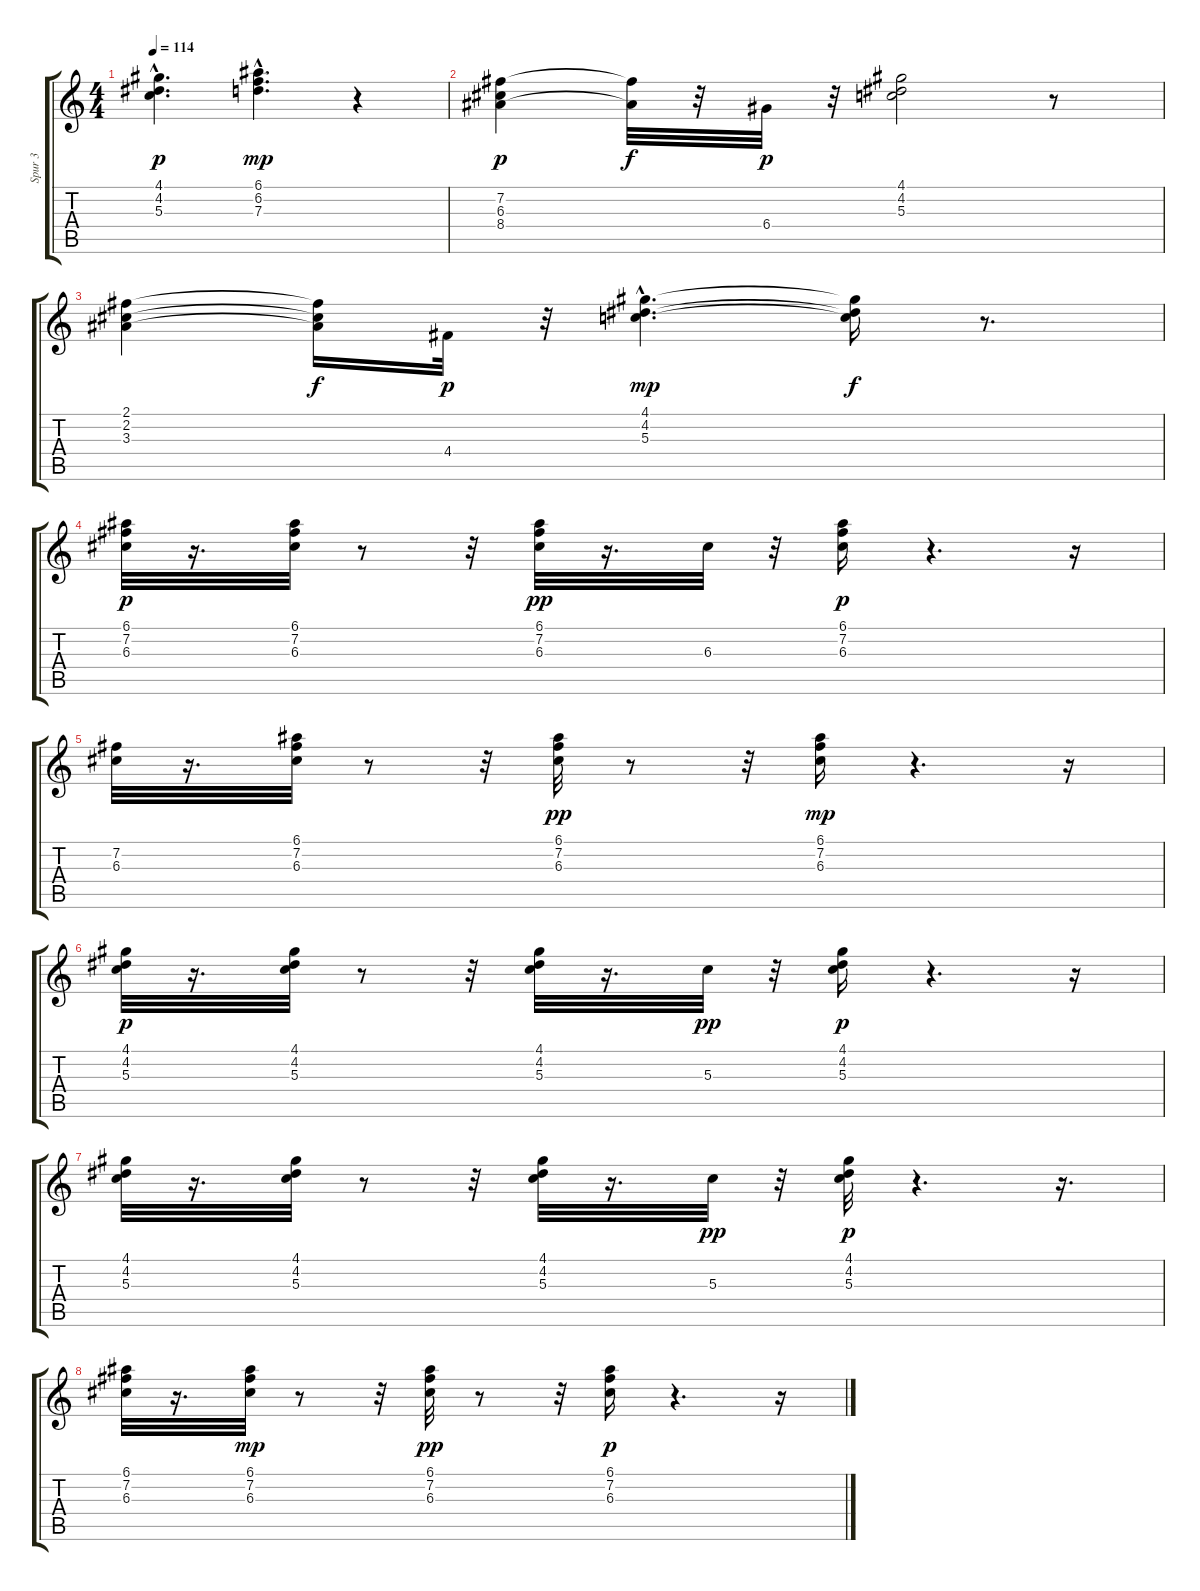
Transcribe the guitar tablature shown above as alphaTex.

\track ("Spur 3" "Spur 3") {instrument electricguitarclean}
\staff {score tabs}
\tuning (E4 B3 G3 D3 A2 E2) {hide}
\ts (4 4)
\tempo 114
\clef g2
\ks c
(4.1{hac} 4.2 5.3).4{d dy p} (6.1{hac} 6.2{hac} 7.3{hac}).4{d dy mp} r.4 |
(7.2 6.3 8.4).4{dy p} (7.2{t} 8.4{t}).32{dy f} r.32 6.4.32{dy p} r.32 (4.1 4.2 5.3).2 r.8 |
(2.1 2.2 3.3).4 (2.1{t} 2.2{t} 3.3{t}).16{dy f} 4.4.32{dy p} r.32 (4.1{hac} 4.2{hac} 5.3{hac}).4{d dy mp} (4.1{t} 4.2{t} 5.3{t}).16{dy f} r.8{d} |
(6.1 7.2 6.3).32{dy p} r.16{d} (6.1 7.2 6.3).32 r.8 r.32 (6.1 7.2 6.3).32{dy pp} r.16{d} 6.3.32 r.32 (6.1 7.2 6.3).16{dy p} r.4{d} r.16 |
(7.2 6.3).32 r.16{d} (6.1 7.2 6.3).32 r.8 r.32 (6.1 7.2 6.3).32{dy pp} r.8 r.32 (6.1 7.2 6.3).16{dy mp} r.4{d} r.16 |
(4.1 4.2 5.3).32{dy p} r.16{d} (4.1 4.2 5.3).32 r.8 r.32 (4.1 4.2 5.3).32 r.16{d} 5.3.32{dy pp} r.32 (4.1 4.2 5.3).16{dy p} r.4{d} r.16 |
(4.1 4.2 5.3).32 r.16{d} (4.1 4.2 5.3).32 r.8 r.32 (4.1 4.2 5.3).32 r.16{d} 5.3.32{dy pp} r.32 (4.1 4.2 5.3).32{dy p} r.4{d} r.16{d} |
(6.1 7.2 6.3).32 r.16{d} (6.1 7.2 6.3).32{dy mp} r.8 r.32 (6.1 7.2 6.3).32{dy pp} r.8 r.32 (6.1 7.2 6.3).16{dy p} r.4{d} r.16
